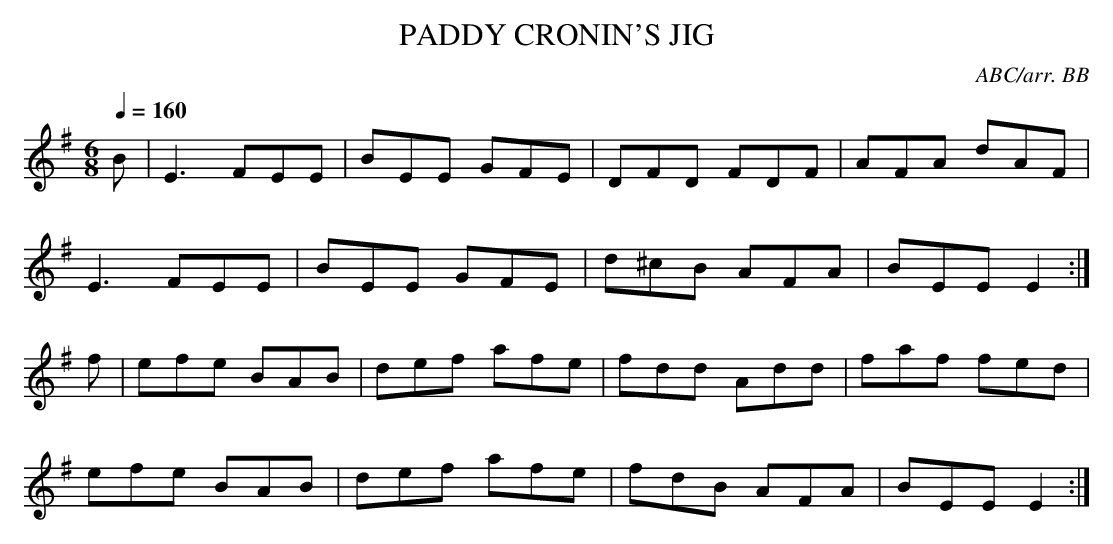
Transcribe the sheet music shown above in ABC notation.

X:1
T:PADDY CRONIN'S JIG
C:ABC/arr. BB
M:6/8
Q:1/4=160
L:1/8
K:Em
B|E3 FEE|BEE GFE|DFD FDF|AFA dAF|
E3 FEE|BEE GFE|d^cB AFA|BEE E2:|
f|efe BAB|def afe|fdd Add|faf fed|
efe BAB|def afe|fdB AFA|BEE E2:|
